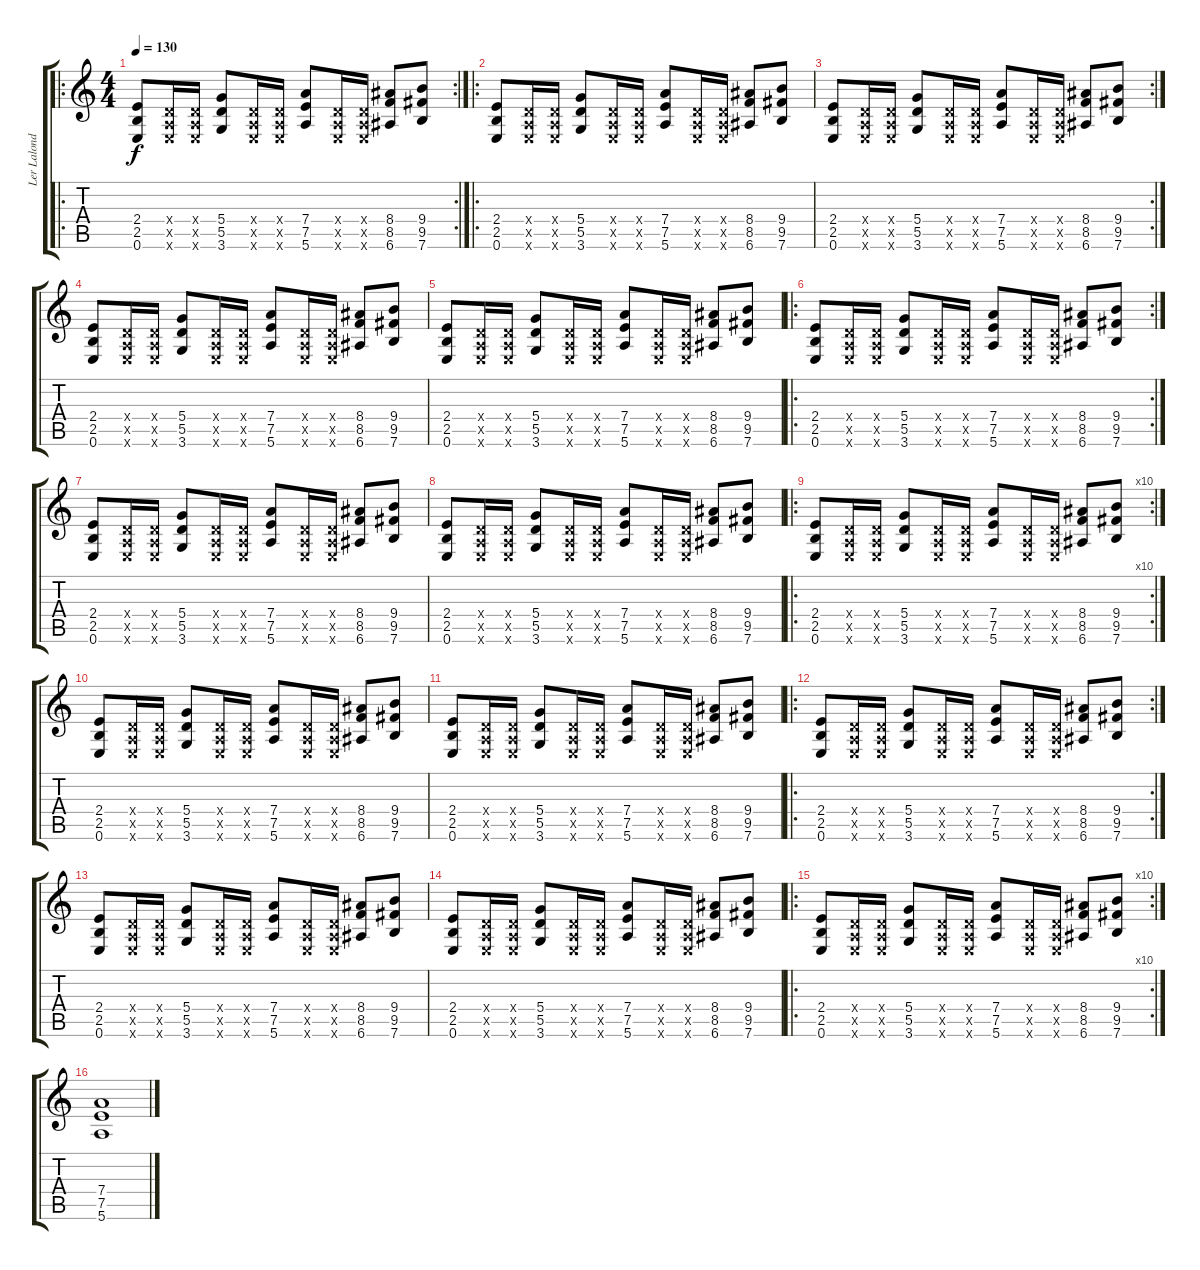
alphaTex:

\track ("Ler Lalonde" "Ler Lalond") {instrument distortionguitar}
\staff {score tabs}
\tuning (E4 B3 G3 D3 A2 E2) {hide}
\ro
\rc 2
\ts (4 4)
\tempo 130
\clef g2
\ks c
(2.4 2.5 0.6).8{dy f instrument distortionguitar} (0.4{x} 0.5{x} 0.6{x}).16 (0.4{x} 0.5{x} 0.6{x}).16 (5.4 5.5 3.6).8 (0.4{x} 0.5{x} 0.6{x}).16 (0.4{x} 0.5{x} 0.6{x}).16 (7.4 7.5 5.6).8 (0.4{x} 0.5{x} 0.6{x}).16 (0.4{x} 0.5{x} 0.6{x}).16 (8.4 8.5 6.6).8 (9.4 9.5 7.6).8 |
\ro
(2.4 2.5 0.6).8 (0.4{x} 0.5{x} 0.6{x}).16 (0.4{x} 0.5{x} 0.6{x}).16 (5.4 5.5 3.6).8 (0.4{x} 0.5{x} 0.6{x}).16 (0.4{x} 0.5{x} 0.6{x}).16 (7.4 7.5 5.6).8 (0.4{x} 0.5{x} 0.6{x}).16 (0.4{x} 0.5{x} 0.6{x}).16 (8.4 8.5 6.6).8 (9.4 9.5 7.6).8 |
\rc 2
(2.4 2.5 0.6).8 (0.4{x} 0.5{x} 0.6{x}).16 (0.4{x} 0.5{x} 0.6{x}).16 (5.4 5.5 3.6).8 (0.4{x} 0.5{x} 0.6{x}).16 (0.4{x} 0.5{x} 0.6{x}).16 (7.4 7.5 5.6).8 (0.4{x} 0.5{x} 0.6{x}).16 (0.4{x} 0.5{x} 0.6{x}).16 (8.4 8.5 6.6).8 (9.4 9.5 7.6).8 |
(2.4 2.5 0.6).8 (0.4{x} 0.5{x} 0.6{x}).16 (0.4{x} 0.5{x} 0.6{x}).16 (5.4 5.5 3.6).8 (0.4{x} 0.5{x} 0.6{x}).16 (0.4{x} 0.5{x} 0.6{x}).16 (7.4 7.5 5.6).8 (0.4{x} 0.5{x} 0.6{x}).16 (0.4{x} 0.5{x} 0.6{x}).16 (8.4 8.5 6.6).8 (9.4 9.5 7.6).8 |
(2.4 2.5 0.6).8 (0.4{x} 0.5{x} 0.6{x}).16 (0.4{x} 0.5{x} 0.6{x}).16 (5.4 5.5 3.6).8 (0.4{x} 0.5{x} 0.6{x}).16 (0.4{x} 0.5{x} 0.6{x}).16 (7.4 7.5 5.6).8 (0.4{x} 0.5{x} 0.6{x}).16 (0.4{x} 0.5{x} 0.6{x}).16 (8.4 8.5 6.6).8 (9.4 9.5 7.6).8 |
\ro
\rc 2
(2.4 2.5 0.6).8 (0.4{x} 0.5{x} 0.6{x}).16 (0.4{x} 0.5{x} 0.6{x}).16 (5.4 5.5 3.6).8 (0.4{x} 0.5{x} 0.6{x}).16 (0.4{x} 0.5{x} 0.6{x}).16 (7.4 7.5 5.6).8 (0.4{x} 0.5{x} 0.6{x}).16 (0.4{x} 0.5{x} 0.6{x}).16 (8.4 8.5 6.6).8 (9.4 9.5 7.6).8 |
(2.4 2.5 0.6).8 (0.4{x} 0.5{x} 0.6{x}).16 (0.4{x} 0.5{x} 0.6{x}).16 (5.4 5.5 3.6).8 (0.4{x} 0.5{x} 0.6{x}).16 (0.4{x} 0.5{x} 0.6{x}).16 (7.4 7.5 5.6).8 (0.4{x} 0.5{x} 0.6{x}).16 (0.4{x} 0.5{x} 0.6{x}).16 (8.4 8.5 6.6).8 (9.4 9.5 7.6).8 |
(2.4 2.5 0.6).8 (0.4{x} 0.5{x} 0.6{x}).16 (0.4{x} 0.5{x} 0.6{x}).16 (5.4 5.5 3.6).8 (0.4{x} 0.5{x} 0.6{x}).16 (0.4{x} 0.5{x} 0.6{x}).16 (7.4 7.5 5.6).8 (0.4{x} 0.5{x} 0.6{x}).16 (0.4{x} 0.5{x} 0.6{x}).16 (8.4 8.5 6.6).8 (9.4 9.5 7.6).8 |
\ro
\rc 10
(2.4 2.5 0.6).8 (0.4{x} 0.5{x} 0.6{x}).16 (0.4{x} 0.5{x} 0.6{x}).16 (5.4 5.5 3.6).8 (0.4{x} 0.5{x} 0.6{x}).16 (0.4{x} 0.5{x} 0.6{x}).16 (7.4 7.5 5.6).8 (0.4{x} 0.5{x} 0.6{x}).16 (0.4{x} 0.5{x} 0.6{x}).16 (8.4 8.5 6.6).8 (9.4 9.5 7.6).8 |
(2.4 2.5 0.6).8 (0.4{x} 0.5{x} 0.6{x}).16 (0.4{x} 0.5{x} 0.6{x}).16 (5.4 5.5 3.6).8 (0.4{x} 0.5{x} 0.6{x}).16 (0.4{x} 0.5{x} 0.6{x}).16 (7.4 7.5 5.6).8 (0.4{x} 0.5{x} 0.6{x}).16 (0.4{x} 0.5{x} 0.6{x}).16 (8.4 8.5 6.6).8 (9.4 9.5 7.6).8 |
(2.4 2.5 0.6).8 (0.4{x} 0.5{x} 0.6{x}).16 (0.4{x} 0.5{x} 0.6{x}).16 (5.4 5.5 3.6).8 (0.4{x} 0.5{x} 0.6{x}).16 (0.4{x} 0.5{x} 0.6{x}).16 (7.4 7.5 5.6).8 (0.4{x} 0.5{x} 0.6{x}).16 (0.4{x} 0.5{x} 0.6{x}).16 (8.4 8.5 6.6).8 (9.4 9.5 7.6).8 |
\ro
\rc 2
(2.4 2.5 0.6).8 (0.4{x} 0.5{x} 0.6{x}).16 (0.4{x} 0.5{x} 0.6{x}).16 (5.4 5.5 3.6).8 (0.4{x} 0.5{x} 0.6{x}).16 (0.4{x} 0.5{x} 0.6{x}).16 (7.4 7.5 5.6).8 (0.4{x} 0.5{x} 0.6{x}).16 (0.4{x} 0.5{x} 0.6{x}).16 (8.4 8.5 6.6).8 (9.4 9.5 7.6).8 |
(2.4 2.5 0.6).8 (0.4{x} 0.5{x} 0.6{x}).16 (0.4{x} 0.5{x} 0.6{x}).16 (5.4 5.5 3.6).8 (0.4{x} 0.5{x} 0.6{x}).16 (0.4{x} 0.5{x} 0.6{x}).16 (7.4 7.5 5.6).8 (0.4{x} 0.5{x} 0.6{x}).16 (0.4{x} 0.5{x} 0.6{x}).16 (8.4 8.5 6.6).8 (9.4 9.5 7.6).8 |
(2.4 2.5 0.6).8 (0.4{x} 0.5{x} 0.6{x}).16 (0.4{x} 0.5{x} 0.6{x}).16 (5.4 5.5 3.6).8 (0.4{x} 0.5{x} 0.6{x}).16 (0.4{x} 0.5{x} 0.6{x}).16 (7.4 7.5 5.6).8 (0.4{x} 0.5{x} 0.6{x}).16 (0.4{x} 0.5{x} 0.6{x}).16 (8.4 8.5 6.6).8 (9.4 9.5 7.6).8 |
\ro
\rc 10
(2.4 2.5 0.6).8 (0.4{x} 0.5{x} 0.6{x}).16 (0.4{x} 0.5{x} 0.6{x}).16 (5.4 5.5 3.6).8 (0.4{x} 0.5{x} 0.6{x}).16 (0.4{x} 0.5{x} 0.6{x}).16 (7.4 7.5 5.6).8 (0.4{x} 0.5{x} 0.6{x}).16 (0.4{x} 0.5{x} 0.6{x}).16 (8.4 8.5 6.6).8 (9.4 9.5 7.6).8 |
(7.4 7.5 5.6).1
